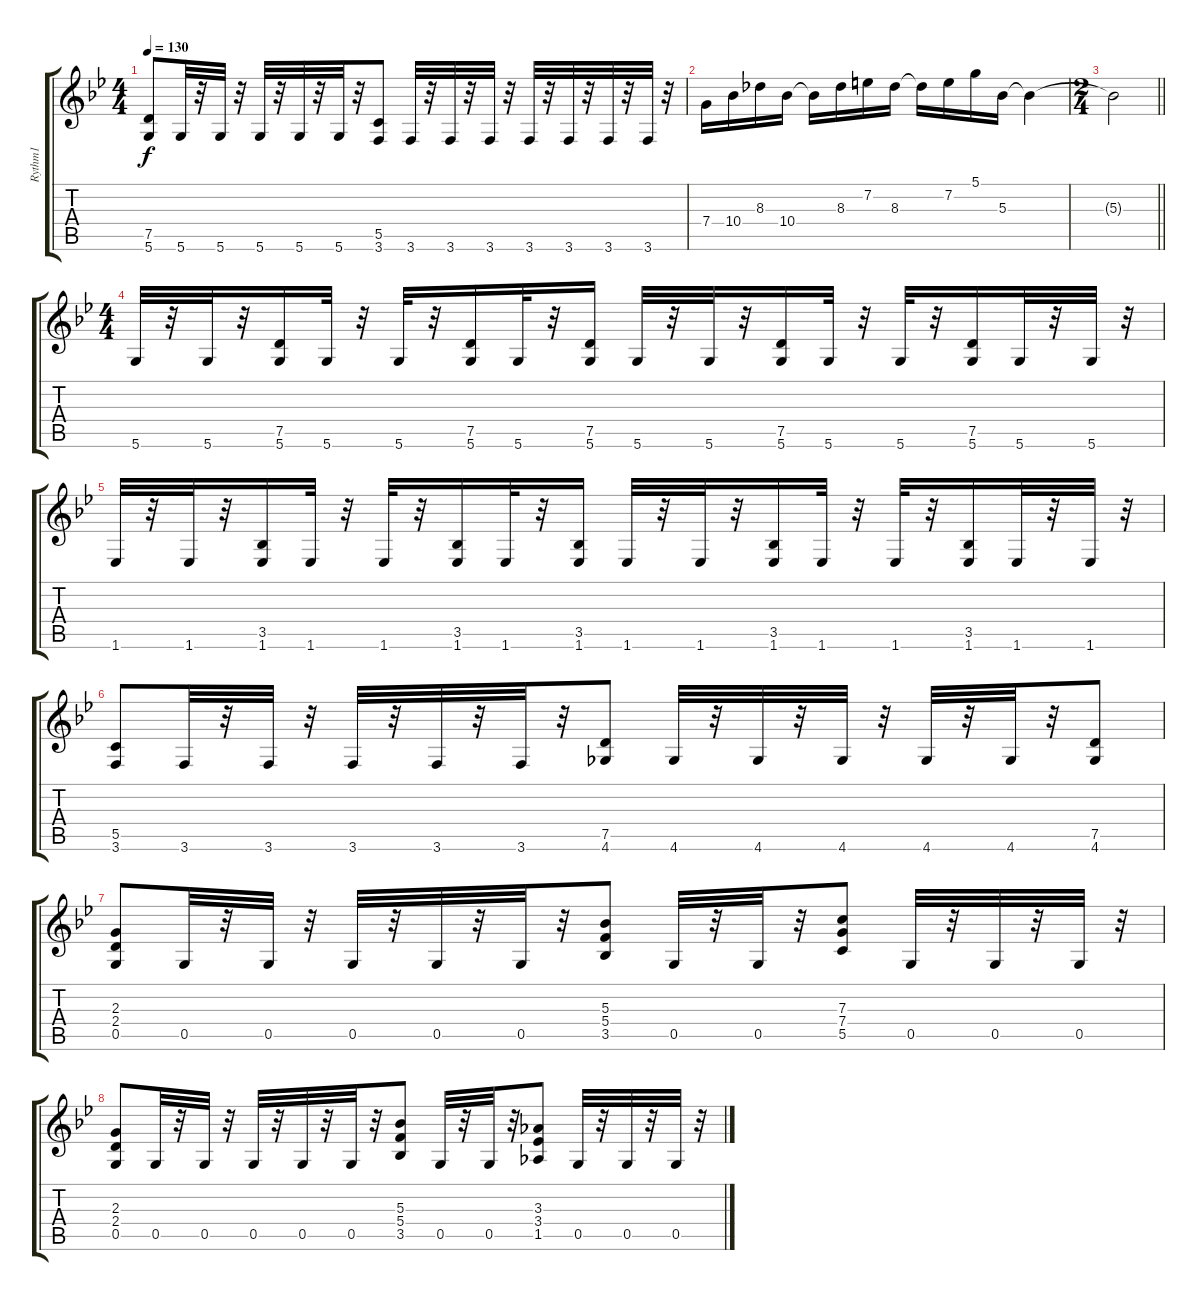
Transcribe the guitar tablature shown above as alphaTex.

\track ("Rythm1" "Rythm1") {instrument distortionguitar}
\staff {score tabs}
\tuning (D4 A3 F3 C3 G2 D2) {hide}
\ts (4 4)
\tempo 130
\clef g2
\ks bb
(7.5 5.6).8{dy f} 5.6.32 r.32 5.6.32 r.32 5.6.32 r.32 5.6.32 r.32 5.6.32 r.32 (5.5 3.6).8 3.6.32 r.32 3.6.32 r.32 3.6.32 r.32 3.6.32 r.32 3.6.32 r.32 3.6.32 r.32 3.6.32 r.32 |
7.4.16 10.4.16 8.3.16 10.4.16 10.4{t}.16 8.3.16 7.2.16 8.3.16 8.3{t}.16 7.2.16 5.1.16 5.3.16 5.3{t}.4 |
\ts (2 4)
\barLineRight lightlight
5.3{t}.2 |
\ts (4 4)
5.6.32 r.32 5.6.32 r.32 (7.5 5.6).16 5.6.32 r.32 5.6.32 r.32 (7.5 5.6).16 5.6.32 r.32 (7.5 5.6).16 5.6.32 r.32 5.6.32 r.32 (7.5 5.6).16 5.6.32 r.32 5.6.32 r.32 (7.5 5.6).16 5.6.32 r.32 5.6.32 r.32 |
1.6.32 r.32 1.6.32 r.32 (3.5 1.6).16 1.6.32 r.32 1.6.32 r.32 (3.5 1.6).16 1.6.32 r.32 (3.5 1.6).16 1.6.32 r.32 1.6.32 r.32 (3.5 1.6).16 1.6.32 r.32 1.6.32 r.32 (3.5 1.6).16 1.6.32 r.32 1.6.32 r.32 |
(5.5 3.6).8 3.6.32 r.32 3.6.32 r.32 3.6.32 r.32 3.6.32 r.32 3.6.32 r.32 (7.5 4.6).8 4.6.32 r.32 4.6.32 r.32 4.6.32 r.32 4.6.32 r.32 4.6.32 r.32 (7.5 4.6).8 |
(2.3 2.4 0.5).8 0.5.32 r.32 0.5.32 r.32 0.5.32 r.32 0.5.32 r.32 0.5.32 r.32 (5.3 5.4 3.5).8 0.5.32 r.32 0.5.32 r.32 (7.3 7.4 5.5).8 0.5.32 r.32 0.5.32 r.32 0.5.32 r.32 |
(2.3 2.4 0.5).8 0.5.32 r.32 0.5.32 r.32 0.5.32 r.32 0.5.32 r.32 0.5.32 r.32 (5.3 5.4 3.5).8 0.5.32 r.32 0.5.32 r.32 (3.3 3.4 1.5).8 0.5.32 r.32 0.5.32 r.32 0.5.32 r.32
